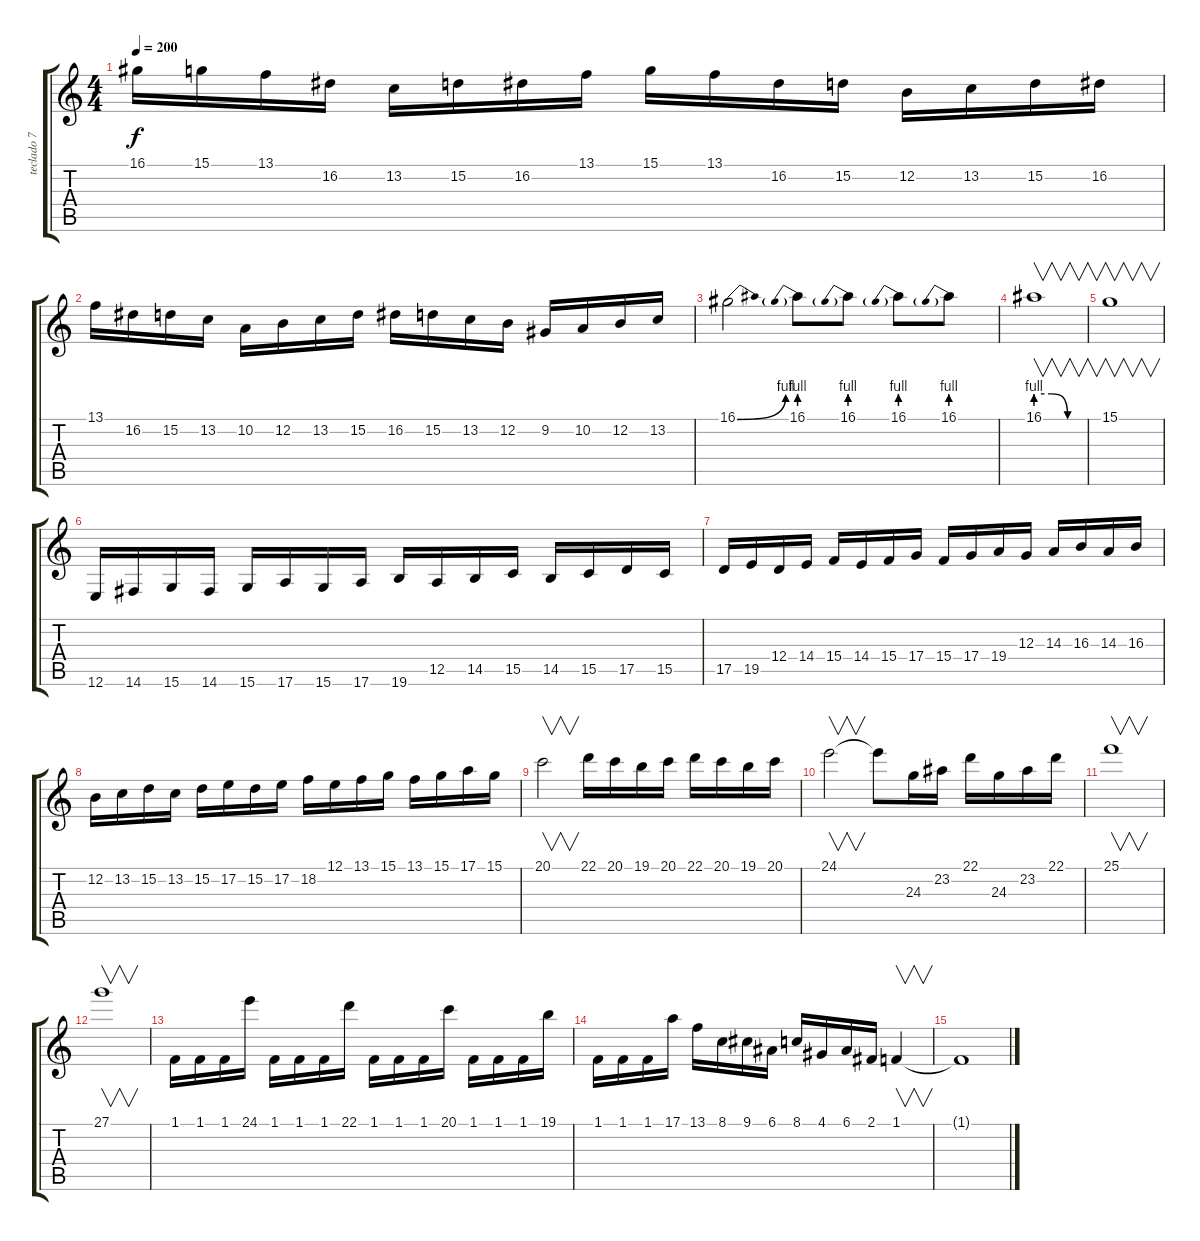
\track ("teclado 7" "teclado 7") {instrument lead1square}
\staff {score tabs}
\tuning (E4 B3 G3 D3 A2 E2) {hide}
\ts (4 4)
\tempo 200
\clef g2
\ks c
16.1.16{dy f} 15.1.16 13.1.16 16.2.16 13.2.16 15.2.16 16.2.16 13.1.16 15.1.16 13.1.16 16.2.16 15.2.16 12.2.16 13.2.16 15.2.16 16.2.16 |
13.1.16 16.2.16 15.2.16 13.2.16 10.2.16 12.2.16 13.2.16 15.2.16 16.2.16 15.2.16 13.2.16 12.2.16 9.2.16 10.2.16 12.2.16 13.2.16 |
16.1{be (bend 0 0 60 4)}.2 16.1{be (prebend 0 4 60 4)}.8 16.1{be (prebend 0 4 60 4)}.8 16.1{be (prebend 0 4 60 4)}.8 16.1{be (prebend 0 4 60 4)}.8 |
16.1{be (custom 0 4 20 4 40 0 60 0)}.1{v} |
15.1.1{v} |
12.6.16 14.6.16 15.6.16 14.6.16 15.6.16 17.6.16 15.6.16 17.6.16 19.6.16 12.5.16 14.5.16 15.5.16 14.5.16 15.5.16 17.5.16 15.5.16 |
17.5.16 19.5.16 12.4.16 14.4.16 15.4.16 14.4.16 15.4.16 17.4.16 15.4.16 17.4.16 19.4.16 12.3.16 14.3.16 16.3.16 14.3.16 16.3.16 |
12.2.16 13.2.16 15.2.16 13.2.16 15.2.16 17.2.16 15.2.16 17.2.16 18.2.16 12.1.16 13.1.16 15.1.16 13.1.16 15.1.16 17.1.16 15.1.16 |
20.1.2{v} 22.1.16 20.1.16 19.1.16 20.1.16 22.1.16 20.1.16 19.1.16 20.1.16 |
24.1.2{v} 24.1{t}.8 24.3.16 23.2.16 22.1.16 24.3.16 23.2.16 22.1.16 |
25.1.1{v} |
27.1.1{v} |
1.1.16 1.1.16 1.1.16 24.1.16 1.1.16 1.1.16 1.1.16 22.1.16 1.1.16 1.1.16 1.1.16 20.1.16 1.1.16 1.1.16 1.1.16 19.1.16 |
1.1.16 1.1.16 1.1.16 17.1.16 13.1.16 8.1.16 9.1.16 6.1.16 8.1.16 4.1.16 6.1.16 2.1.16 1.1.4{v} |
1.1{t}.1
